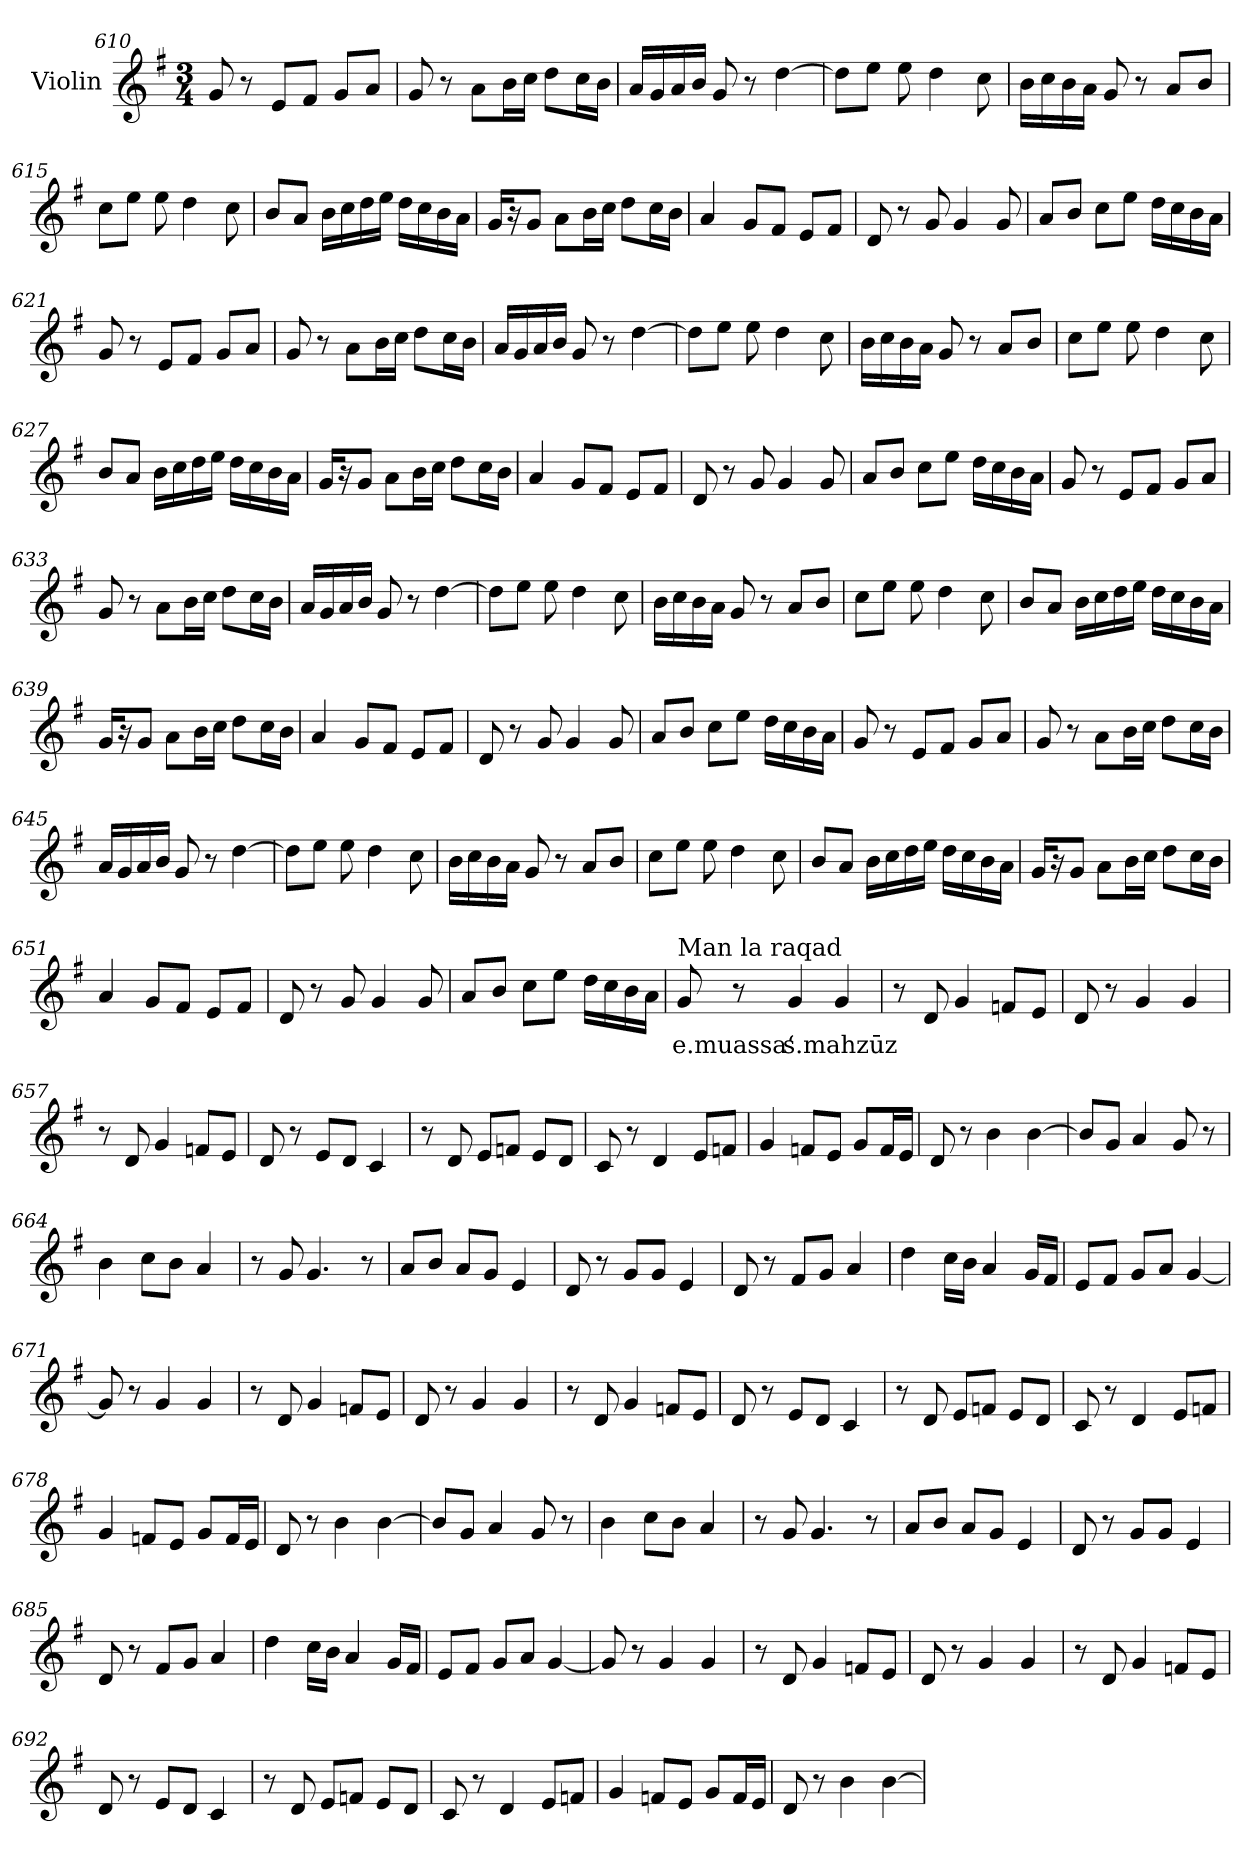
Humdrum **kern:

**kern	**text
*part1	*part1
*staff1	*staff1
*I"Violin	*
*clefG2	*
*k[f#]	*
*G:	*
*M3/4	*
=610	=610
8g/	.
8r	.
8e/L	.
8f#/J	.
8g/L	.
8a/J	.
!!LO:LB:g=z
=611	=611
8g/	.
8r	.
8a\L	.
16b\L	.
16cc\JJ	.
8dd\L	.
16cc\L	.
16b\JJ	.
=612	=612
16a/LL	.
16g/	.
16a/	.
16b/JJ	.
8g/	.
8r	.
[4dd\	.
=613	=613
8dd\L]	.
8ee\J	.
8ee\	.
4dd\	.
8cc\	.
=614	=614
16b\LL	.
16cc\	.
16b\	.
16a\JJ	.
8g/	.
8r	.
8a/L	.
8b/J	.
=615	=615
8cc\L	.
8ee\J	.
8ee\	.
4dd\	.
8cc\	.
!!LO:LB:g=z
=616	=616
8b/L	.
8a/J	.
16b\LL	.
16cc\	.
16dd\	.
16ee\JJ	.
16dd\LL	.
16cc\	.
16b\	.
16a\JJ	.
=617	=617
16g/KL	.
16r	.
8g/J	.
8a\L	.
16b\L	.
16cc\JJ	.
8dd\L	.
16cc\L	.
16b\JJ	.
=618	=618
4a/	.
8g/L	.
8f#/J	.
8e/L	.
8f#/J	.
=619	=619
8d/	.
8r	.
8g/	.
4g/	.
8g/	.
=620	=620
8a/L	.
8b/J	.
8cc\L	.
8ee\J	.
16dd\LL	.
16cc\	.
16b\	.
16a\JJ	.
!!LO:LB:g=z
=621	=621
8g/	.
8r	.
8e/L	.
8f#/J	.
8g/L	.
8a/J	.
=622	=622
8g/	.
8r	.
8a\L	.
16b\L	.
16cc\JJ	.
8dd\L	.
16cc\L	.
16b\JJ	.
=623	=623
16a/LL	.
16g/	.
16a/	.
16b/JJ	.
8g/	.
8r	.
[4dd\	.
=624	=624
8dd\L]	.
8ee\J	.
8ee\	.
4dd\	.
8cc\	.
=625	=625
16b\LL	.
16cc\	.
16b\	.
16a\JJ	.
8g/	.
8r	.
8a/L	.
8b/J	.
!!LO:LB:g=z
=626	=626
8cc\L	.
8ee\J	.
8ee\	.
4dd\	.
8cc\	.
=627	=627
8b/L	.
8a/J	.
16b\LL	.
16cc\	.
16dd\	.
16ee\JJ	.
16dd\LL	.
16cc\	.
16b\	.
16a\JJ	.
=628	=628
16g/KL	.
16r	.
8g/J	.
8a\L	.
16b\L	.
16cc\JJ	.
8dd\L	.
16cc\L	.
16b\JJ	.
=629	=629
4a/	.
8g/L	.
8f#/J	.
8e/L	.
8f#/J	.
=630	=630
8d/	.
8r	.
8g/	.
4g/	.
8g/	.
!!LO:LB:g=z
=631	=631
8a/L	.
8b/J	.
8cc\L	.
8ee\J	.
16dd\LL	.
16cc\	.
16b\	.
16a\JJ	.
=632	=632
8g/	.
8r	.
8e/L	.
8f#/J	.
8g/L	.
8a/J	.
=633	=633
8g/	.
8r	.
8a\L	.
16b\L	.
16cc\JJ	.
8dd\L	.
16cc\L	.
16b\JJ	.
=634	=634
16a/LL	.
16g/	.
16a/	.
16b/JJ	.
8g/	.
8r	.
[4dd\	.
=635	=635
8dd\L]	.
8ee\J	.
8ee\	.
4dd\	.
8cc\	.
!!LO:LB:g=z
=636	=636
16b\LL	.
16cc\	.
16b\	.
16a\JJ	.
8g/	.
8r	.
8a/L	.
8b/J	.
=637	=637
8cc\L	.
8ee\J	.
8ee\	.
4dd\	.
8cc\	.
=638	=638
8b/L	.
8a/J	.
16b\LL	.
16cc\	.
16dd\	.
16ee\JJ	.
16dd\LL	.
16cc\	.
16b\	.
16a\JJ	.
=639	=639
16g/KL	.
16r	.
8g/J	.
8a\L	.
16b\L	.
16cc\JJ	.
8dd\L	.
16cc\L	.
16b\JJ	.
=640	=640
4a/	.
8g/L	.
8f#/J	.
8e/L	.
8f#/J	.
!!LO:PB:g=z
=641	=641
8d/	.
8r	.
8g/	.
4g/	.
8g/	.
=642	=642
8a/L	.
8b/J	.
8cc\L	.
8ee\J	.
16dd\LL	.
16cc\	.
16b\	.
16a\JJ	.
=643	=643
8g/	.
8r	.
8e/L	.
8f#/J	.
8g/L	.
8a/J	.
=644	=644
8g/	.
8r	.
8a\L	.
16b\L	.
16cc\JJ	.
8dd\L	.
16cc\L	.
16b\JJ	.
=645	=645
16a/LL	.
16g/	.
16a/	.
16b/JJ	.
8g/	.
8r	.
[4dd\	.
!!LO:LB:g=z
=646	=646
8dd\L]	.
8ee\J	.
8ee\	.
4dd\	.
8cc\	.
=647	=647
16b\LL	.
16cc\	.
16b\	.
16a\JJ	.
8g/	.
8r	.
8a/L	.
8b/J	.
=648	=648
8cc\L	.
8ee\J	.
8ee\	.
4dd\	.
8cc\	.
=649	=649
8b/L	.
8a/J	.
16b\LL	.
16cc\	.
16dd\	.
16ee\JJ	.
16dd\LL	.
16cc\	.
16b\	.
16a\JJ	.
=650	=650
16g/KL	.
16r	.
8g/J	.
8a\L	.
16b\L	.
16cc\JJ	.
8dd\L	.
16cc\L	.
16b\JJ	.
!!LO:LB:g=z
=651	=651
4a/	.
8g/L	.
8f#/J	.
8e/L	.
8f#/J	.
=652	=652
8d/	.
8r	.
8g/	.
4g/	.
8g/	.
=653	=653
8a/L	.
8b/J	.
8cc\L	.
8ee\J	.
16dd\LL	.
16cc\	.
16b\	.
16a\JJ	.
=654	=654
*MM90	*
!LO:TX:a:t=Man la raqad	!
!	!LO:LY:b
8g/	e.muassa‘
8r	.
!	!LO:LY:b
4g/	s.mahzūz
4g/	.
=655	=655
8r	.
8d/	.
4g/	.
8fn/L	.
8e/J	.
=656	=656
8d/	.
8r	.
4g/	.
4g/	.
!!LO:LB:g=z
=657	=657
8r	.
8d/	.
4g/	.
8fn/L	.
8e/J	.
=658	=658
8d/	.
8r	.
8e/L	.
8d/J	.
4c/	.
=659	=659
8r	.
8d/	.
8e/L	.
8fn/J	.
8e/L	.
8d/J	.
=660	=660
8c/	.
8r	.
4d/	.
8e/L	.
8fn/J	.
=661	=661
4g/	.
8fn/L	.
8e/J	.
8g/L	.
16f/L	.
16e/JJ	.
=662	=662
8d/	.
8r	.
4b\	.
[4b\	.
!!LO:LB:g=z
=663	=663
8b/L]	.
8g/J	.
4a/	.
8g/	.
8r	.
=664	=664
4b\	.
8cc\L	.
8b\J	.
4a/	.
=665	=665
8r	.
8g/	.
4.g/	.
8r	.
=666	=666
8a/L	.
8b/J	.
8a/L	.
8g/J	.
4e/	.
=667	=667
8d/	.
8r	.
8g/L	.
8g/J	.
4e/	.
=668	=668
8d/	.
8r	.
8f#/L	.
8g/J	.
4a/	.
!!LO:LB:g=z
=669	=669
4dd\	.
16cc\LL	.
16b\JJ	.
4a/	.
16g/LL	.
16f#/JJ	.
=670	=670
8e/L	.
8f#/J	.
8g/L	.
8a/J	.
[4g/	.
=671	=671
8g/]	.
8r	.
4g/	.
4g/	.
=672	=672
8r	.
8d/	.
4g/	.
8fn/L	.
8e/J	.
=673	=673
8d/	.
8r	.
4g/	.
4g/	.
=674	=674
8r	.
8d/	.
4g/	.
8fn/L	.
8e/J	.
!!LO:LB:g=z
=675	=675
8d/	.
8r	.
8e/L	.
8d/J	.
4c/	.
=676	=676
8r	.
8d/	.
8e/L	.
8fn/J	.
8e/L	.
8d/J	.
=677	=677
8c/	.
8r	.
4d/	.
8e/L	.
8fn/J	.
=678	=678
4g/	.
8fn/L	.
8e/J	.
8g/L	.
16f/L	.
16e/JJ	.
=679	=679
8d/	.
8r	.
4b\	.
[4b\	.
=680	=680
8b/L]	.
8g/J	.
4a/	.
8g/	.
8r	.
!!LO:LB:g=z
=681	=681
4b\	.
8cc\L	.
8b\J	.
4a/	.
=682	=682
8r	.
8g/	.
4.g/	.
8r	.
=683	=683
8a/L	.
8b/J	.
8a/L	.
8g/J	.
4e/	.
=684	=684
8d/	.
8r	.
8g/L	.
8g/J	.
4e/	.
=685	=685
8d/	.
8r	.
8f#/L	.
8g/J	.
4a/	.
=686	=686
4dd\	.
16cc\LL	.
16b\JJ	.
4a/	.
16g/LL	.
16f#/JJ	.
!!LO:PB:g=z
=687	=687
8e/L	.
8f#/J	.
8g/L	.
8a/J	.
[4g/	.
=688	=688
8g/]	.
8r	.
4g/	.
4g/	.
=689	=689
8r	.
8d/	.
4g/	.
8fn/L	.
8e/J	.
=690	=690
8d/	.
8r	.
4g/	.
4g/	.
=691	=691
8r	.
8d/	.
4g/	.
8fn/L	.
8e/J	.
=692	=692
8d/	.
8r	.
8e/L	.
8d/J	.
4c/	.
!!LO:LB:g=z
=693	=693
8r	.
8d/	.
8e/L	.
8fn/J	.
8e/L	.
8d/J	.
=694	=694
8c/	.
8r	.
4d/	.
8e/L	.
8fn/J	.
=695	=695
4g/	.
8fn/L	.
8e/J	.
8g/L	.
16f/L	.
16e/JJ	.
=696	=696
8d/	.
8r	.
4b\	.
[4b\	.
=	=
*-	*-
